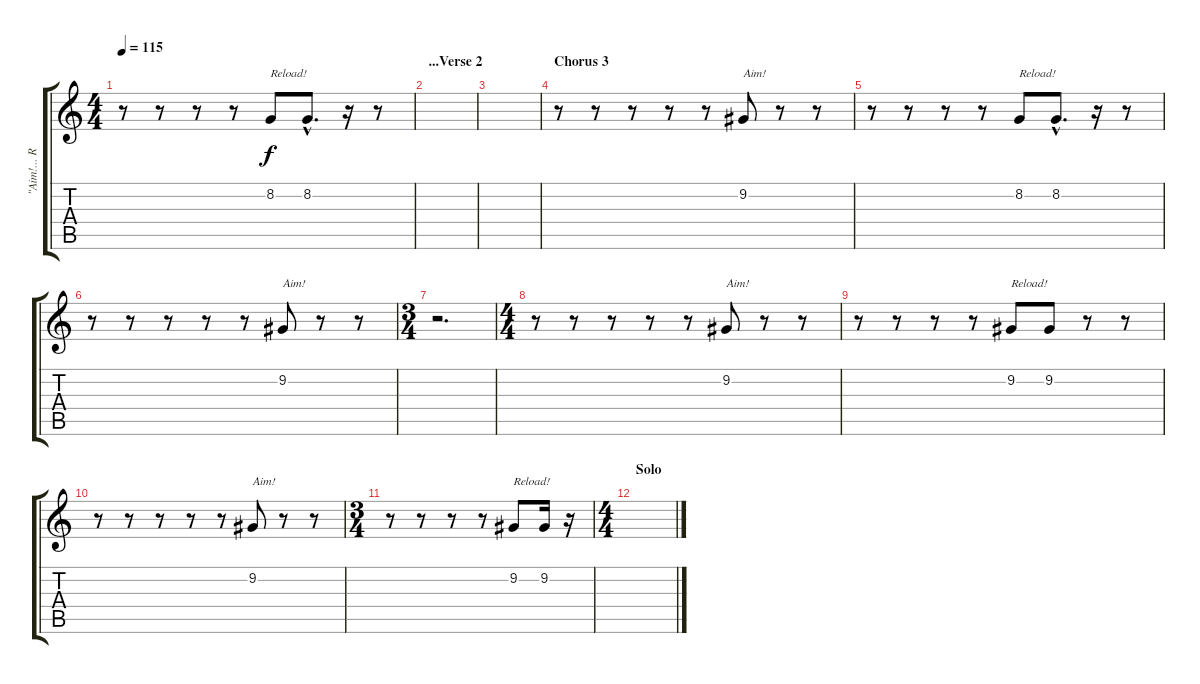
\track ("\"Aim!... Reload!\"" "\"Aim!... R") {instrument cello}
\staff {score tabs}
\tuning (E4 B3 G3 D3 A2 E2) {hide}
\ts (4 4)
\tempo 115
\clef g2
\ks c
r.8{dy f} r.8 r.8 r.8 8.2.8{txt "Reload!" balance 8} 8.2{hac}.8{d} r.16 r.8 |
\section ("" "...Verse 2")
|
|
\section ("" "Chorus 3")
r.8 r.8 r.8 r.8 r.8 9.2.8{txt "Aim!" balance 12} r.8 r.8 |
r.8 r.8 r.8 r.8 8.2.8{txt "Reload!" balance 4} 8.2{hac}.8{d} r.16 r.8 |
r.8 r.8 r.8 r.8 r.8 9.2.8{txt "Aim!" balance 4} r.8 r.8 |
\ts (3 4)
r.2{d} |
\ts (4 4)
r.8 r.8 r.8 r.8 r.8 9.2.8{txt "Aim!" balance 4} r.8 r.8 |
r.8 r.8 r.8 r.8 9.2.8{txt "Reload!" balance 8} 9.2.8 r.8 r.8 |
r.8 r.8 r.8 r.8 r.8 9.2.8{txt "Aim!" balance 4} r.8 r.8 |
\ts (3 4)
r.8 r.8 r.8 r.8 9.2.8{txt "Reload!" balance 8} 9.2.16 r.16 |
\ts (4 4)
\section ("" "Solo")
